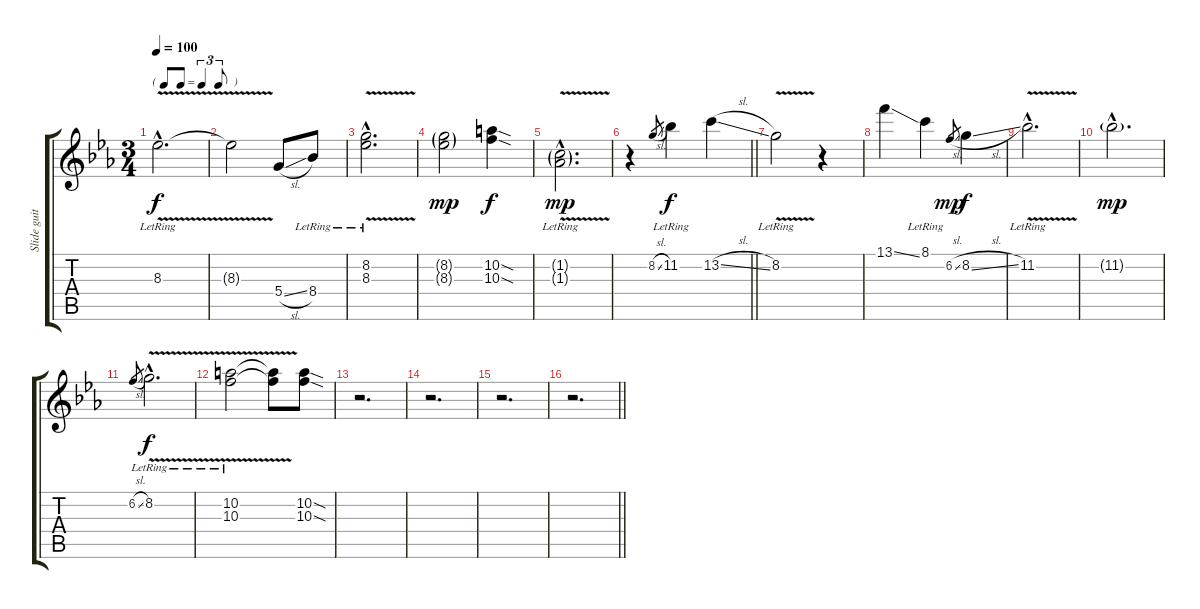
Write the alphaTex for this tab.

\track ("Slide guitar (Walsh)" "Slide guit") {instrument electricguitarjazz}
\staff {score tabs}
\tuning (E4 B3 G3 D3 A2 E2) {hide}
\ts (3 4)
\tf triplet8th
\tempo 100
\clef g2
\ks eb
8.3{v hac lr}.2{d dy f} |
8.3{t}.2 5.4{sl}.8 8.4{lr}.8 |
(8.2{v hac lr} 8.3{hac lr}).2{d} |
(8.2{g} 8.3{g}).2{dy mp} (10.2{sod} 10.3{sod}).4{dy f} |
(1.2{v g hac lr} 1.3{g hac lr}).2{d dy mp} |
\barLineRight lightlight
r.4 8.2{sl}.8{gr} 11.2{lr}.4{dy f} 13.2{sl}.4 |
8.2{v lr}.2 r.4 |
13.1{ss}.4 8.1{lr}.4 6.2{sl}.8{gr dy mp} 8.2{sl}.4{dy f} |
11.2{v hac lr}.2{d} |
11.2{g hac}.2{d dy mp} |
6.2{sl}.8{gr} 8.2{v hac lr}.2{d dy f} |
(10.2{lr} 10.3{v lr}).2 (10.2{t} 10.3{t}).8 (10.2{sod} 10.3{sod}).8 |
r.2{d} |
r.2{d} |
r.2{d} |
\barLineRight lightlight
r.2{d}
